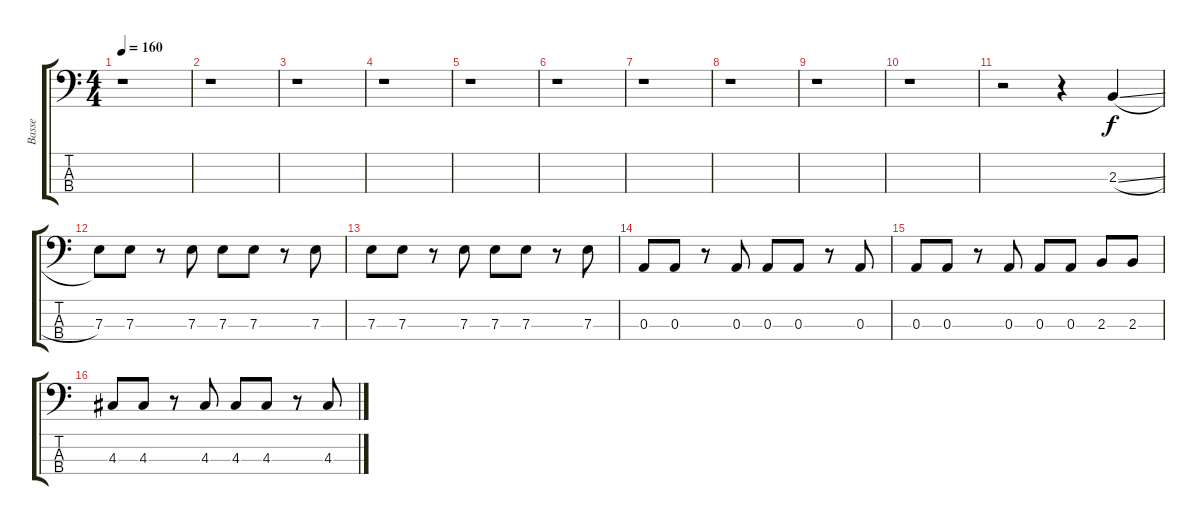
\track ("Basse" "Basse") {instrument electricbassfinger}
\staff {score tabs}
\tuning (G2 D2 A1 E1) {hide}
\ts (4 4)
\tempo 160
\clef f4
\ks c
r.1{dy f} |
r.1 |
r.1 |
r.1 |
r.1 |
r.1 |
r.1 |
r.1 |
r.1 |
r.1 |
r.2 r.4 2.3{sl}.4 |
7.3.8 7.3.8 r.8 7.3.8 7.3.8 7.3.8 r.8 7.3.8 |
7.3.8 7.3.8 r.8 7.3.8 7.3.8 7.3.8 r.8 7.3.8 |
0.3.8 0.3.8 r.8 0.3.8 0.3.8 0.3.8 r.8 0.3.8 |
0.3.8 0.3.8 r.8 0.3.8 0.3.8 0.3.8 2.3.8 2.3.8 |
4.3.8 4.3.8 r.8 4.3.8 4.3.8 4.3.8 r.8 4.3.8
